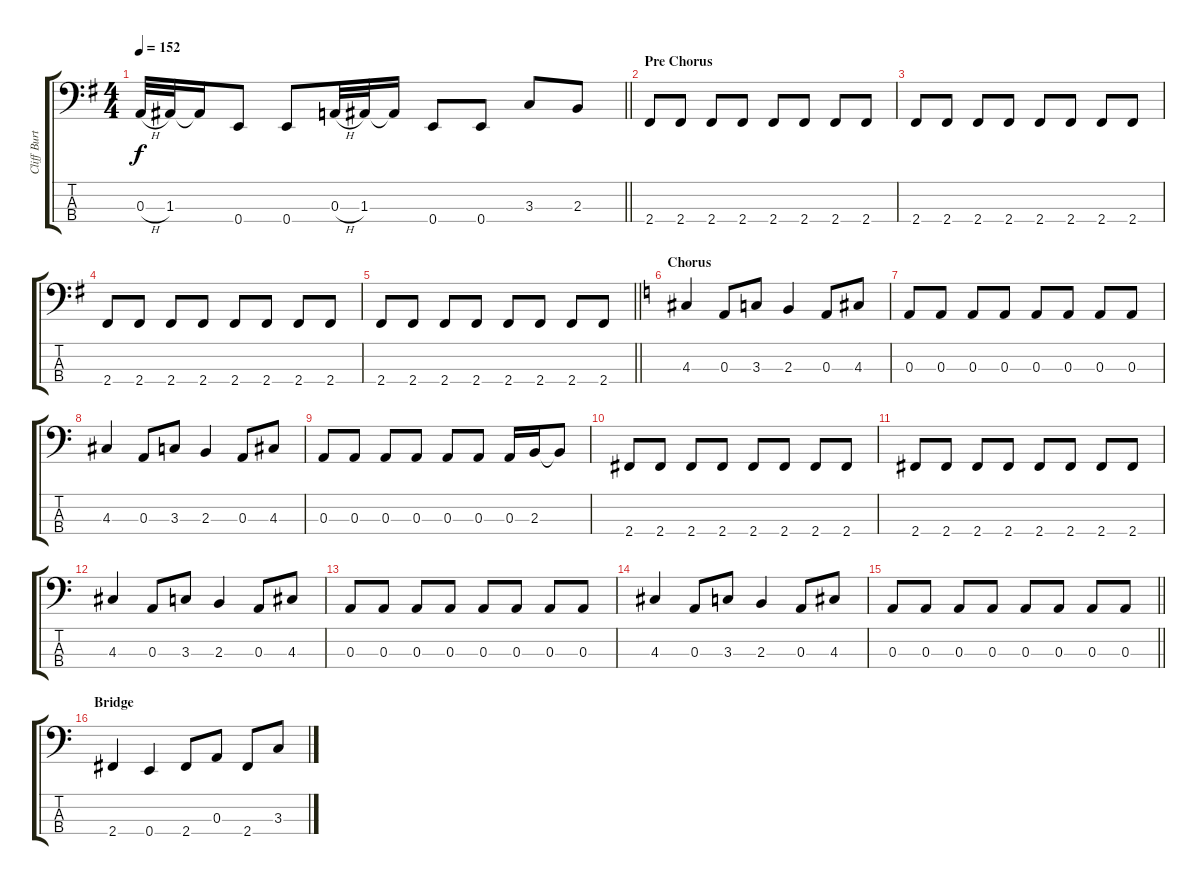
\track ("Cliff Burton" "Cliff Burt") {instrument electricbassfinger}
\staff {score tabs}
\tuning (G2 D2 A1 E1) {hide}
\ts (4 4)
\tempo 152
\clef f4
\barLineRight lightlight
\ks g
0.3{h}.32{dy f} 1.3.32 1.3{t}.16 0.4.8 0.4.8 0.3{h}.32 1.3.32 1.3{t}.16 0.4.8 0.4.8 3.3.8 2.3.8 |
\section ("" "Pre Chorus")
2.4.8 2.4.8 2.4.8 2.4.8 2.4.8 2.4.8 2.4.8 2.4.8 |
2.4.8 2.4.8 2.4.8 2.4.8 2.4.8 2.4.8 2.4.8 2.4.8 |
2.4.8 2.4.8 2.4.8 2.4.8 2.4.8 2.4.8 2.4.8 2.4.8 |
\barLineRight lightlight
2.4.8 2.4.8 2.4.8 2.4.8 2.4.8 2.4.8 2.4.8 2.4.8 |
\section ("" "Chorus")
\ks c
4.3.4 0.3.8 3.3.8 2.3.4 0.3.8 4.3.8 |
0.3.8 0.3.8 0.3.8 0.3.8 0.3.8 0.3.8 0.3.8 0.3.8 |
4.3.4 0.3.8 3.3.8 2.3.4 0.3.8 4.3.8 |
0.3.8 0.3.8 0.3.8 0.3.8 0.3.8 0.3.8 0.3.16 2.3.16 2.3{t}.8 |
2.4.8 2.4.8 2.4.8 2.4.8 2.4.8 2.4.8 2.4.8 2.4.8 |
2.4.8 2.4.8 2.4.8 2.4.8 2.4.8 2.4.8 2.4.8 2.4.8 |
4.3.4 0.3.8 3.3.8 2.3.4 0.3.8 4.3.8 |
0.3.8 0.3.8 0.3.8 0.3.8 0.3.8 0.3.8 0.3.8 0.3.8 |
4.3.4 0.3.8 3.3.8 2.3.4 0.3.8 4.3.8 |
\barLineRight lightlight
0.3.8 0.3.8 0.3.8 0.3.8 0.3.8 0.3.8 0.3.8 0.3.8 |
\section ("" "Bridge")
2.4.4 0.4.4 2.4.8 0.3.8 2.4.8 3.3.8
